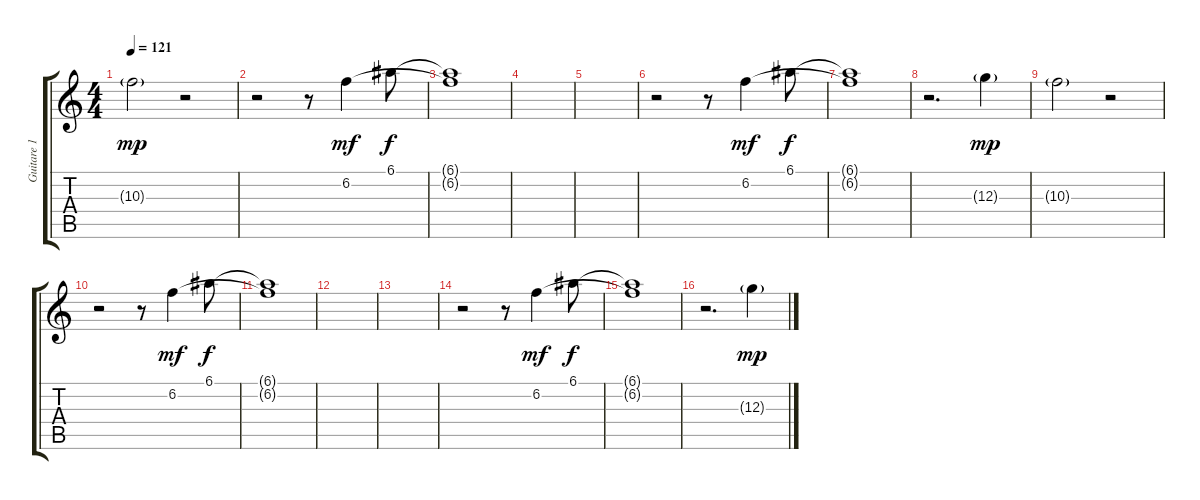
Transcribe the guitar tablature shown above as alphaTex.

\track ("Guitare 1" "Guitare 1") {instrument electricguitarclean}
\staff {score tabs}
\tuning (E4 B3 G3 D3 A2 E2) {hide}
\ts (4 4)
\tempo 121
\clef g2
\ks c
10.3{g}.2{dy mp} r.2 |
r.2 r.8 6.2.4{dy mf} 6.1.8{dy f} |
(6.1{t} 6.2{t}).1 |
|
|
r.2 r.8 6.2.4{dy mf} 6.1.8{dy f} |
(6.1{t} 6.2{t}).1 |
r.2{d} 12.3{g}.4{dy mp} |
10.3{g}.2 r.2 |
r.2 r.8 6.2.4{dy mf} 6.1.8{dy f} |
(6.1{t} 6.2{t}).1 |
|
|
r.2 r.8 6.2.4{dy mf} 6.1.8{dy f} |
(6.1{t} 6.2{t}).1 |
r.2{d} 12.3{g}.4{dy mp}
